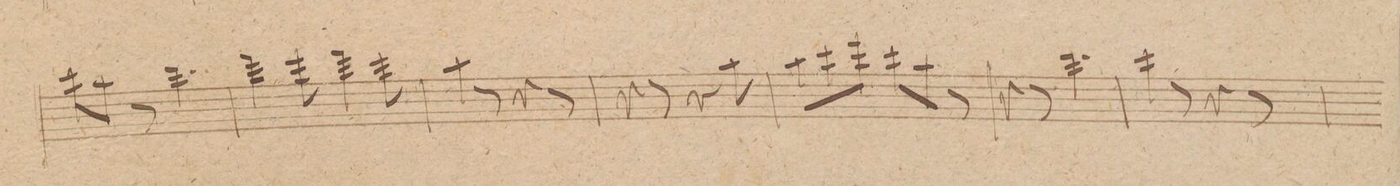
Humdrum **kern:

**kern	**dynam
*I"Flauto 1mo	*
*clefG2	*
*k[]	*
*M6/8	*
8ccc\L	.
8aa\J	.
8r	.
4.ddd\	.
=133	=133
4fff\	.
8fff\	.
4fff\	.
8fff\	.
=134	=134
4aa\	.
8r	.
4r	.
8r	.
=135	=135
4r	.
8r	.
4r	.
8aa\	.
=136	=136
8aa\L	.
8ccc\	.
8eee\J	.
8ccc\L	.
8aa\J	.
8r	.
=137	=137
4r	.
8r	.
4.ddd\	.
=138	=138
4ccc\	.
8r	.
4r	.
8r	.
=139	=139
*-	*-
